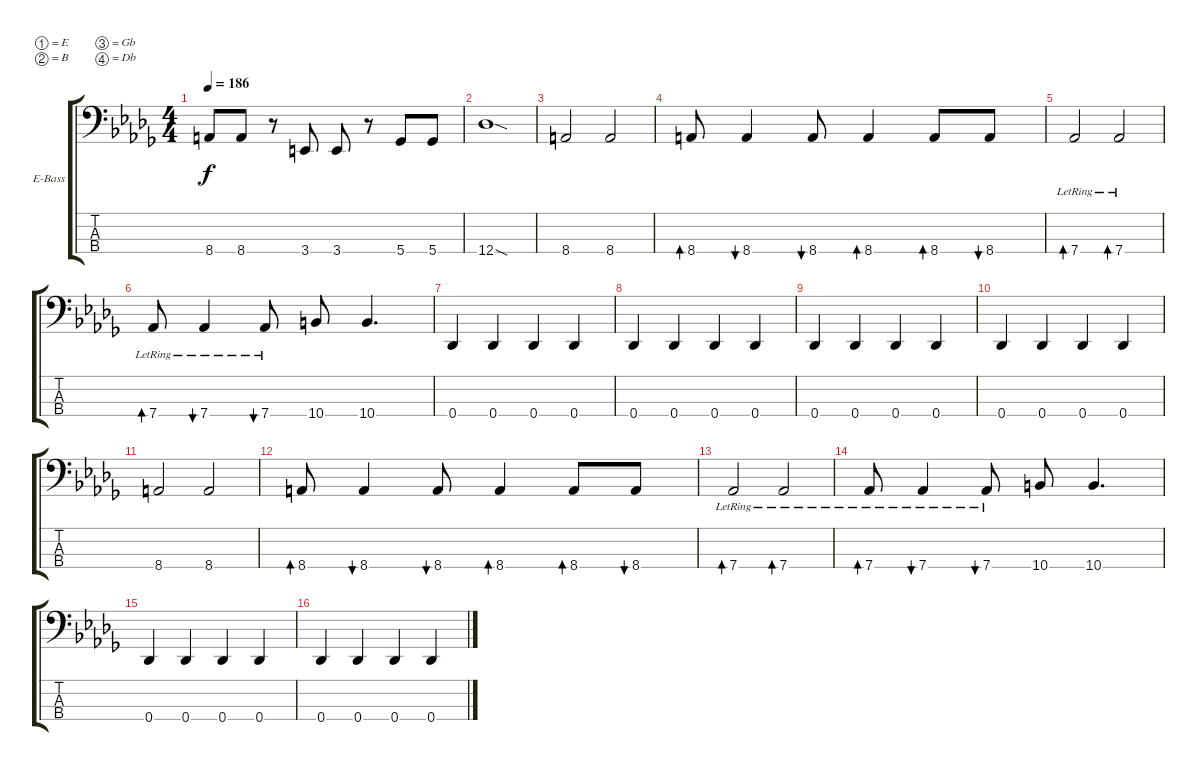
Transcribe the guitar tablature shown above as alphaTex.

\bracketExtendMode groupsimilarinstruments
\firstSystemTrackNameOrientation horizontal
\otherSystemsTrackNameOrientation horizontal
\track (" Bass" "E-Bass") {instrument electricbassfinger}
\staff {score tabs}
\tuning (E2 B1 Gb1 Db1)
\ts (4 4)
\tempo 186
\clef f4
\scale
0.333333
\ks db
8.4.8{dy f} 8.4.8 r.8 3.4.8 3.4.8 r.8 5.4.8 5.4.8 |
\scale
0.333333 12.4{sod}.1 |
\scale
0.333333 8.4.2 8.4.2 |
\scale
0.333333 8.4.8{bd 60} 8.4.4{bu 60} 8.4.8{bu 60} 8.4.4{bd 60} 8.4.8{bd 60} 8.4.8{bu 60} |
\scale
0.333333 7.4{lr}.2{bd 60} 7.4{lr}.2{bd 60} |
\scale
0.333333 7.4{lr}.8{bd 60} 7.4{lr}.4{bu 60} 7.4{lr}.8{bu 60} 10.4.8 10.4.4{d} |
\scale
0.333333 0.4.4 0.4.4 0.4.4 0.4.4 |
\scale
0.333333 0.4.4 0.4.4 0.4.4 0.4.4 |
\scale
0.333333 0.4.4 0.4.4 0.4.4 0.4.4 |
\scale
0.333333 0.4.4 0.4.4 0.4.4 0.4.4 |
\scale
0.333333 8.4.2 8.4.2 |
\scale
0.333333 8.4.8{bd 60} 8.4.4{bu 60} 8.4.8{bu 60} 8.4.4{bd 60} 8.4.8{bd 60} 8.4.8{bu 60} |
\scale
0.333333 7.4{lr}.2{bd 60} 7.4{lr}.2{bd 60} |
\scale
0.333333 7.4{lr}.8{bd 60} 7.4{lr}.4{bu 60} 7.4{lr}.8{bu 60} 10.4.8 10.4.4{d} |
\scale
0.333333 0.4.4 0.4.4 0.4.4 0.4.4 |
\scale
0.333333 0.4.4 0.4.4 0.4.4 0.4.4
